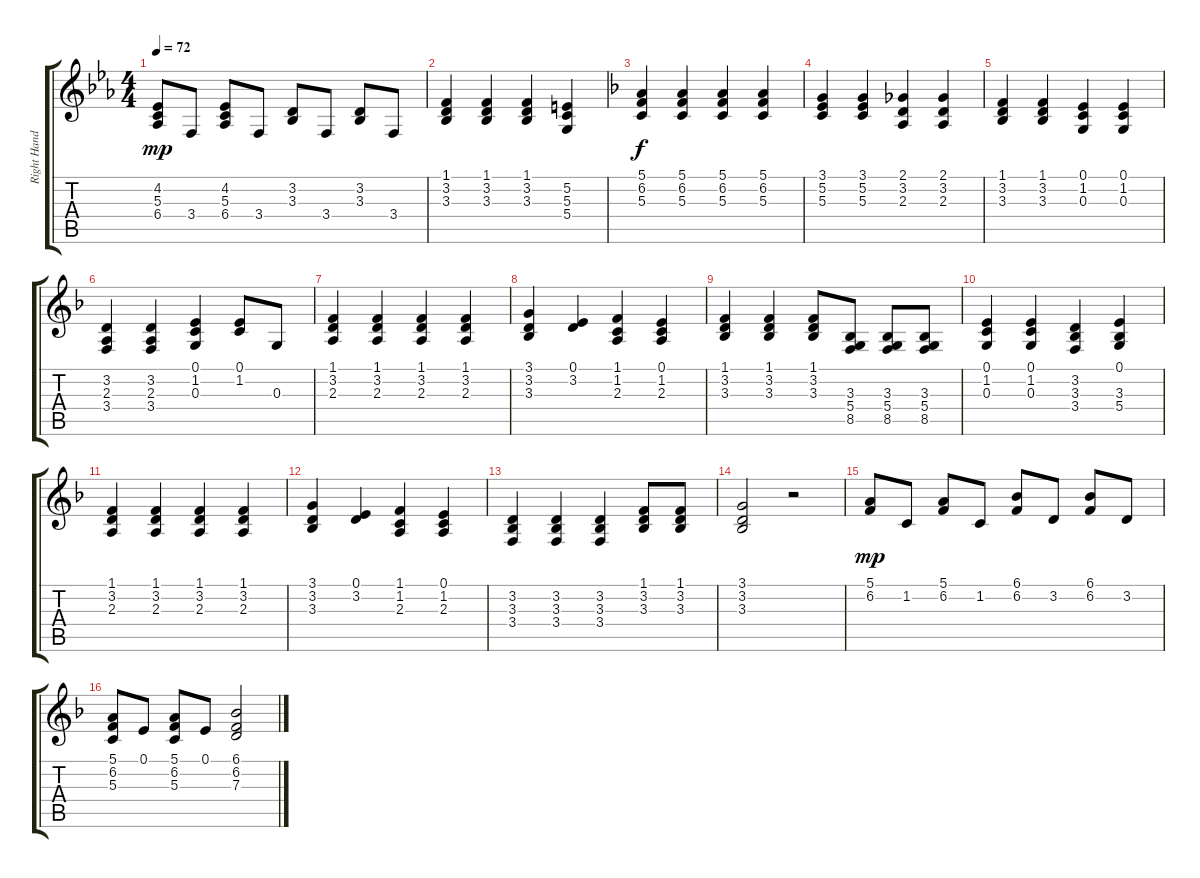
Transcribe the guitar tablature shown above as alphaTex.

\track ("Right Hand" "Right Hand") {instrument brightacousticpiano}
\staff {score tabs}
\tuning (E4 B3 G3 D3 A2 E2) {hide}
\ts (4 4)
\tempo 72
\clef g2
\ks eb
(4.2 5.3 6.4).8{dy mp} 3.4.8 (4.2 5.3 6.4).8 3.4.8 (3.2 3.3).8 3.4.8 (3.2 3.3).8 3.4.8 |
(1.1 3.2 3.3).4 (1.1 3.2 3.3).4 (1.1 3.2 3.3).4 (5.2 5.3 5.4).4 |
\ks f
(5.1 6.2 5.3).4{dy f} (5.1 6.2 5.3).4 (5.1 6.2 5.3).4 (5.1 6.2 5.3).4 |
(3.1 5.2 5.3).4 (3.1 5.2 5.3).4 (2.1 3.2 2.3).4 (2.1 3.2 2.3).4 |
(1.1 3.2 3.3).4 (1.1 3.2 3.3).4 (0.1 1.2 0.3).4 (0.1 1.2 0.3).4 |
(3.2 2.3 3.4).4 (3.2 2.3 3.4).4 (0.1 1.2 0.3).4 (0.1 1.2).8 0.3.8 |
(1.1 3.2 2.3).4 (1.1 3.2 2.3).4 (1.1 3.2 2.3).4 (1.1 3.2 2.3).4 |
(3.1 3.2 3.3).4 (0.1 3.2).4 (1.1 1.2 2.3).4 (0.1 1.2 2.3).4 |
(1.1 3.2 3.3).4 (1.1 3.2 3.3).4 (1.1 3.2 3.3).8 (3.3 5.4 8.5).8 (3.3 5.4 8.5).8 (3.3 5.4 8.5).8 |
(0.1 1.2 0.3).4 (0.1 1.2 0.3).4 (3.2 3.3 3.4).4 (0.1 3.3 5.4).4 |
(1.1 3.2 2.3).4 (1.1 3.2 2.3).4 (1.1 3.2 2.3).4 (1.1 3.2 2.3).4 |
(3.1 3.2 3.3).4 (0.1 3.2).4 (1.1 1.2 2.3).4 (0.1 1.2 2.3).4 |
(3.2 3.3 3.4).4 (3.2 3.3 3.4).4 (3.2 3.3 3.4).4 (1.1 3.2 3.3).8 (1.1 3.2 3.3).8 |
(3.1 3.2 3.3).2 r.2 |
(5.1 6.2).8{dy mp} 1.2.8 (5.1 6.2).8 1.2.8 (6.1 6.2).8 3.2.8 (6.1 6.2).8 3.2.8 |
(5.1 6.2 5.3).8 0.1.8 (5.1 6.2 5.3).8 0.1.8 (6.1 6.2 7.3).2
